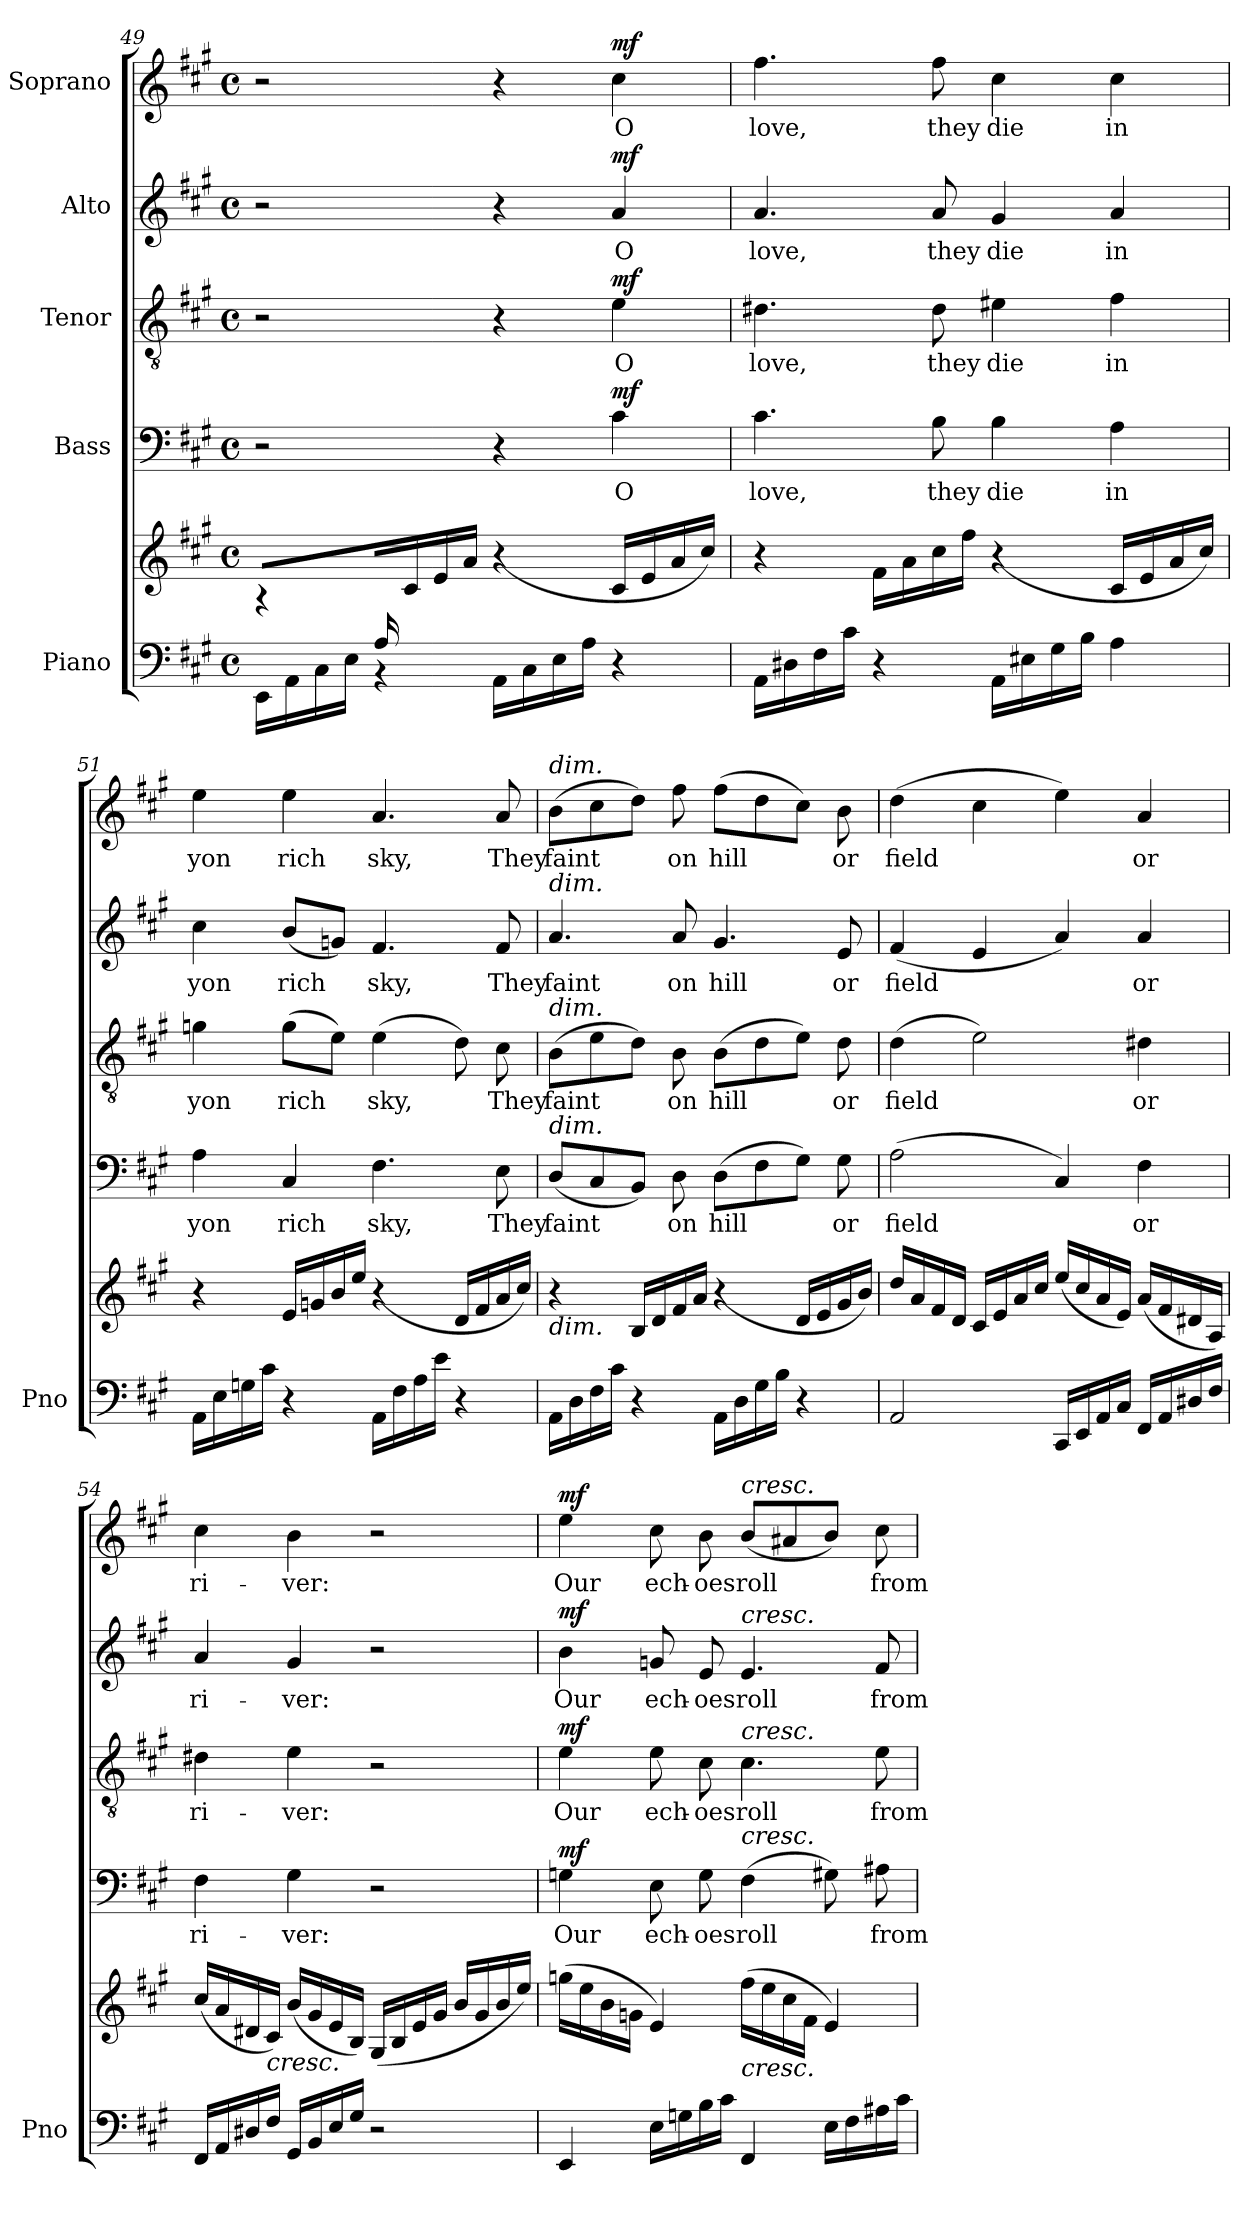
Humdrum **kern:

**kern	**kern	**kern	**text	**dynam	**kern	**text	**dynam	**kern	**text	**dynam	**kern	**text	**dynam
*part5	*part5	*part4	*part4	*part4	*part3	*part3	*part3	*part2	*part2	*part2	*part1	*part1	*part1
*staff6	*staff5	*staff4	*staff4	*staff4	*staff3	*staff3	*staff3	*staff2	*staff2	*staff2	*staff1	*staff1	*staff1
*I"Piano	*	*I"Bass	*	*	*I"Tenor	*	*	*I"Alto	*	*	*I"Soprano	*	*
*I'Pno	*	*	*	*	*	*	*	*	*	*	*	*	*
!!LO:LB:g=z
*clefF4	*clefG2	*clefF4	*	*	*clefGv2	*	*	*clefG2	*	*	*clefG2	*	*
*k[f#c#g#]	*k[f#c#g#]	*k[f#c#g#]	*	*	*k[f#c#g#]	*	*	*k[f#c#g#]	*	*	*k[f#c#g#]	*	*
*M4/4	*M4/4	*M4/4	*	*	*M4/4	*	*	*M4/4	*	*	*M4/4	*	*
*met(c)	*met(c)	*met(c)	*	*	*met(c)	*	*	*met(c)	*	*	*met(c)	*	*
=49	=49	=49	=49	=49	=49	=49	=49	=49	=49	=49	=49	=49	=49
*^	*	*	*	*	*	*	*	*	*	*	*	*	*
4ryy	(>16EE\LL	4r	2r	.	.	2r	.	.	2r	.	.	2r	.	.
.	16AA\	.	.	.	.	.	.	.	.	.	.	.	.	.
.	16C#\	.	.	.	.	.	.	.	.	.	.	.	.	.
.	16E\JJ	.	.	.	.	.	.	.	.	.	.	.	.	.
16A/LL	4r	16ryy	.	.	.	.	.	.	.	.	.	.	.	.
2ryy	.	16c#/	.	.	.	.	.	.	.	.	.	.	.	.
.	.	16e/	.	.	.	.	.	.	.	.	.	.	.	.
.	.	16a/JJ	.	.	.	.	.	.	.	.	.	.	.	.
.	16AA\LL	(>4r	4r	.	.	4r	.	.	4r	.	.	4r	.	.
.	16C#\	.	.	.	.	.	.	.	.	.	.	.	.	.
.	16E\	.	.	.	.	.	.	.	.	.	.	.	.	.
.	16A\JJ	.	.	.	.	.	.	.	.	.	.	.	.	.
!	!	!	!	!LO:LY:b	!LO:DY:a	!	!LO:LY:b	!LO:DY:a	!	!LO:LY:b	!LO:DY:a	!	!LO:LY:b	!LO:DY:a
.	4r	16c#/LL	4c#\	O	mf	4e\	O	mf	4a/	O	mf	4cc#\	O	mf
8.ryy	.	16e/	.	.	.	.	.	.	.	.	.	.	.	.
.	.	16a/	.	.	.	.	.	.	.	.	.	.	.	.
.	.	16cc#/JJ)	.	.	.	.	.	.	.	.	.	.	.	.
*v	*v	*	*	*	*	*	*	*	*	*	*	*	*	*
!!LO:PB:g=z
=50	=50	=50	=50	=50	=50	=50	=50	=50	=50	=50	=50	=50	=50
!	!	!	!LO:LY:b	!	!	!LO:LY:b	!	!	!LO:LY:b	!	!	!LO:LY:b	!
(>16AA\LL	4r	4.c#\	love,	.	4.d#X\	love,	.	4.a/	love,	.	4.ff#\	love,	.
16D#X\	.	.	.	.	.	.	.	.	.	.	.	.	.
16F#\	.	.	.	.	.	.	.	.	.	.	.	.	.
16c#\JJ	.	.	.	.	.	.	.	.	.	.	.	.	.
4r	16f#\LL	.	.	.	.	.	.	.	.	.	.	.	.
.	16a\	.	.	.	.	.	.	.	.	.	.	.	.
!	!	!	!LO:LY:b	!	!	!LO:LY:b	!	!	!LO:LY:b	!	!	!LO:LY:b	!
.	16cc#\	8B\	they	.	8d#\	they	.	8a/	they	.	8ff#\	they	.
.	16ff#\JJ)	.	.	.	.	.	.	.	.	.	.	.	.
!	!	!	!LO:LY:b	!	!	!LO:LY:b	!	!	!LO:LY:b	!	!	!LO:LY:b	!
16AA\LL	(>4r	4B\	die	.	4e#X\	die	.	4g#/	die	.	4cc#\	die	.
16E#X\	.	.	.	.	.	.	.	.	.	.	.	.	.
16G#\	.	.	.	.	.	.	.	.	.	.	.	.	.
16B\JJ	.	.	.	.	.	.	.	.	.	.	.	.	.
!	!	!	!LO:LY:b	!	!	!LO:LY:b	!	!	!LO:LY:b	!	!	!LO:LY:b	!
4A\	16c#/LL	4A\	in	.	4f#\	in	.	4a/	in	.	4cc#\	in	.
.	16e/	.	.	.	.	.	.	.	.	.	.	.	.
.	16a/	.	.	.	.	.	.	.	.	.	.	.	.
.	16cc#/JJ)	.	.	.	.	.	.	.	.	.	.	.	.
=51	=51	=51	=51	=51	=51	=51	=51	=51	=51	=51	=51	=51	=51
!	!	!	!LO:LY:b	!	!	!LO:LY:b	!	!	!LO:LY:b	!	!	!LO:LY:b	!
(>16AA\LL	4r	4A\	yon	.	4gn\	yon	.	4cc#\	yon	.	4ee\	yon	.
16E\	.	.	.	.	.	.	.	.	.	.	.	.	.
16Gn\	.	.	.	.	.	.	.	.	.	.	.	.	.
16c#\JJ	.	.	.	.	.	.	.	.	.	.	.	.	.
!	!	!	!LO:LY:b	!	!	!LO:LY:b	!	!	!LO:LY:b	!	!	!LO:LY:b	!
4r	16e/LL	4C#/	rich	.	(8g\L	rich	.	(8b/L	rich	.	4ee\	rich	.
.	16gn/	.	.	.	.	.	.	.	.	.	.	.	.
.	16b/	.	.	.	8e\J)	.	.	8gn/J)	.	.	.	.	.
.	16ee/JJ)	.	.	.	.	.	.	.	.	.	.	.	.
!	!	!	!LO:LY:b	!	!	!LO:LY:b	!	!	!LO:LY:b	!	!	!LO:LY:b	!
16AA\LL	(>4r	4.F#\	sky,	.	(4e\	sky,	.	4.f#/	sky,	.	4.a/	sky,	.
16F#\	.	.	.	.	.	.	.	.	.	.	.	.	.
16A\	.	.	.	.	.	.	.	.	.	.	.	.	.
16e\JJ	.	.	.	.	.	.	.	.	.	.	.	.	.
4r	16d/LL	.	.	.	8d\)	.	.	.	.	.	.	.	.
.	16f#/	.	.	.	.	.	.	.	.	.	.	.	.
!	!	!	!LO:LY:b	!	!	!LO:LY:b	!	!	!LO:LY:b	!	!	!LO:LY:b	!
.	16a/	8E\	They	.	8c#\	They	.	8f#/	They	.	8a/	They	.
.	16cc#/JJ)	.	.	.	.	.	.	.	.	.	.	.	.
!!LO:LB:g=z
=52	=52	=52	=52	=52	=52	=52	=52	=52	=52	=52	=52	=52	=52
!	!	!	!	!	!	!	!	!	!	!	!LO:TX:a:i:t=dim.	!	!
!	!	!	!	!	!	!	!	!LO:TX:a:i:t=dim.	!	!	!	!	!
!	!	!	!	!	!LO:TX:a:i:t=dim.	!	!	!	!	!	!	!	!
!	!	!LO:TX:a:i:t=dim.	!	!	!	!	!	!	!	!	!	!	!
!	!LO:TX:b:i:t=dim.	!	!	!	!	!	!	!	!	!	!	!	!
!	!	!	!LO:LY:b	!	!	!LO:LY:b	!	!	!LO:LY:b	!	!	!LO:LY:b	!
(>16AA\LL	4r	(8D/L	faint	.	(8B\L	faint	.	4.a/	faint	.	(8b\L	faint	.
16D\	.	.	.	.	.	.	.	.	.	.	.	.	.
16F#\	.	8C#/	.	.	8e\	.	.	.	.	.	8cc#\	.	.
16c#\JJ	.	.	.	.	.	.	.	.	.	.	.	.	.
4r	16B/LL	8BB/J)	.	.	8d\J)	.	.	.	.	.	8dd\J)	.	.
.	16d/	.	.	.	.	.	.	.	.	.	.	.	.
!	!	!	!LO:LY:b	!	!	!LO:LY:b	!	!	!LO:LY:b	!	!	!LO:LY:b	!
.	16f#/	8D\	on	.	8B\	on	.	8a/	on	.	8ff#\	on	.
.	16a/JJ)	.	.	.	.	.	.	.	.	.	.	.	.
!	!	!	!LO:LY:b	!	!	!LO:LY:b	!	!	!LO:LY:b	!	!	!LO:LY:b	!
16AA\LL	(>4r	(8D\L	hill	.	(8B\L	hill	.	4.g#/	hill	.	(8ff#\L	hill	.
16D\	.	.	.	.	.	.	.	.	.	.	.	.	.
16G#\	.	8F#\	.	.	8d\	.	.	.	.	.	8dd\	.	.
16B\JJ	.	.	.	.	.	.	.	.	.	.	.	.	.
4r	16d/LL	8G#\J)	.	.	8e\J)	.	.	.	.	.	8cc#\J)	.	.
.	16e/	.	.	.	.	.	.	.	.	.	.	.	.
!	!	!	!LO:LY:b	!	!	!LO:LY:b	!	!	!LO:LY:b	!	!	!LO:LY:b	!
.	16g#/	8G#\	or	.	8d\	or	.	8e/	or	.	8b\	or	.
.	16b/JJ)	.	.	.	.	.	.	.	.	.	.	.	.
!!LO:LB:g=z
=53	=53	=53	=53	=53	=53	=53	=53	=53	=53	=53	=53	=53	=53
!	!	!	!LO:LY:b	!	!	!LO:LY:b	!	!	!LO:LY:b	!	!	!LO:LY:b	!
2AA/	16dd/LL	(2A\	field	.	(4d\	field	.	(4f#/	field	.	(4dd\	field	.
.	16a/	.	.	.	.	.	.	.	.	.	.	.	.
.	16f#/	.	.	.	.	.	.	.	.	.	.	.	.
.	16d/JJ	.	.	.	.	.	.	.	.	.	.	.	.
.	16c#/LL	.	.	.	2e\)	.	.	4e/	.	.	4cc#\	.	.
.	16e/	.	.	.	.	.	.	.	.	.	.	.	.
.	16a/	.	.	.	.	.	.	.	.	.	.	.	.
.	16cc#/JJ)	.	.	.	.	.	.	.	.	.	.	.	.
16CC#/LL	(16ee/LL	4C#/)	.	.	.	.	.	4a/)	.	.	4ee\)	.	.
16EE/	16cc#/	.	.	.	.	.	.	.	.	.	.	.	.
16AA/	16a/	.	.	.	.	.	.	.	.	.	.	.	.
16C#/JJ	16e/JJ)	.	.	.	.	.	.	.	.	.	.	.	.
!	!	!	!LO:LY:b	!	!	!LO:LY:b	!	!	!LO:LY:b	!	!	!LO:LY:b	!
16FF#/LL	(16a/LL	4F#\	or	.	4d#X\	or	.	4a/	or	.	4a/	or	.
16AA/	16f#/	.	.	.	.	.	.	.	.	.	.	.	.
16D#X/	16d#X/	.	.	.	.	.	.	.	.	.	.	.	.
16F#/JJ	16A/JJ)	.	.	.	.	.	.	.	.	.	.	.	.
=54	=54	=54	=54	=54	=54	=54	=54	=54	=54	=54	=54	=54	=54
!	!	!	!LO:LY:b	!	!	!LO:LY:b	!	!	!LO:LY:b	!	!	!LO:LY:b	!
16FF#/LL	(16cc#/LL	4F#\	ri-	.	4d#X\	ri-	.	4a/	ri-	.	4cc#\	ri-	.
16AA/	16a/	.	.	.	.	.	.	.	.	.	.	.	.
16D#X/	16d#X/	.	.	.	.	.	.	.	.	.	.	.	.
!	!LO:TX:b:i:t=cresc.	!	!	!	!	!	!	!	!	!	!	!	!
16F#/JJ	16c#/JJ)	.	.	.	.	.	.	.	.	.	.	.	.
!	!	!	!LO:LY:b	!	!	!LO:LY:b	!	!	!LO:LY:b	!	!	!LO:LY:b	!
16GG#/LL	(16b/LL	4G#\	-ver:	.	4e\	-ver:	.	4g#/	-ver:	.	4b\	-ver:	.
16BB/	16g#/	.	.	.	.	.	.	.	.	.	.	.	.
16E/	16e/	.	.	.	.	.	.	.	.	.	.	.	.
16G#/JJ	16B/JJ)	.	.	.	.	.	.	.	.	.	.	.	.
2r	(<16G#/LL	2r	.	.	2r	.	.	2r	.	.	2r	.	.
.	16B/	.	.	.	.	.	.	.	.	.	.	.	.
.	16e/	.	.	.	.	.	.	.	.	.	.	.	.
.	16g#/JJ	.	.	.	.	.	.	.	.	.	.	.	.
.	16b/LL	.	.	.	.	.	.	.	.	.	.	.	.
.	16g#/	.	.	.	.	.	.	.	.	.	.	.	.
.	16b/	.	.	.	.	.	.	.	.	.	.	.	.
.	16ee/JJ)	.	.	.	.	.	.	.	.	.	.	.	.
!!LO:PB:g=z
=55	=55	=55	=55	=55	=55	=55	=55	=55	=55	=55	=55	=55	=55
!	!	!	!LO:LY:b	!LO:DY:a	!	!LO:LY:b	!LO:DY:a	!	!LO:LY:b	!LO:DY:a	!	!LO:LY:b	!LO:DY:a
4EE/	(16ggn\LL	4Gn\	Our	mf	4e\	Our	mf	4b\	Our	mf	4ee\	Our	mf
.	16ee\	.	.	.	.	.	.	.	.	.	.	.	.
.	16b\	.	.	.	.	.	.	.	.	.	.	.	.
.	16gn\JJ	.	.	.	.	.	.	.	.	.	.	.	.
!	!	!	!LO:LY:b	!	!	!LO:LY:b	!	!	!LO:LY:b	!	!	!LO:LY:b	!
16E\LL	4e/)	8E\	ech-	.	8e\	ech-	.	8gn/	ech-	.	8cc#\	ech-	.
16Gn\	.	.	.	.	.	.	.	.	.	.	.	.	.
!	!	!	!LO:LY:b	!	!	!LO:LY:b	!	!	!LO:LY:b	!	!	!LO:LY:b	!
16B\	.	8G\	-oes	.	8c#\	-oes	.	8e/	-oes	.	8b\	-oes	.
16c#\JJ	.	.	.	.	.	.	.	.	.	.	.	.	.
!	!	!	!	!	!	!	!	!	!	!	!LO:TX:a:i:t=cresc.	!	!
!	!	!	!	!	!	!	!	!LO:TX:a:i:t=cresc.	!	!	!	!	!
!	!	!	!	!	!LO:TX:a:i:t=cresc.	!	!	!	!	!	!	!	!
!	!	!LO:TX:a:i:t=cresc.	!	!	!	!	!	!	!	!	!	!	!
!	!LO:TX:b:i:t=cresc.	!	!	!	!	!	!	!	!	!	!	!	!
!	!	!	!LO:LY:b	!	!	!LO:LY:b	!	!	!LO:LY:b	!	!	!LO:LY:b	!
4FF#/	(16ff#\LL	(4F#\	roll	.	4.c#\	roll	.	4.e/	roll	.	(8b/L	roll	.
.	16ee\	.	.	.	.	.	.	.	.	.	.	.	.
.	16cc#\	.	.	.	.	.	.	.	.	.	8a#X/	.	.
.	16f#\JJ	.	.	.	.	.	.	.	.	.	.	.	.
16E\LL	4e/)	8G#X\)	.	.	.	.	.	.	.	.	8b/J)	.	.
16F#\	.	.	.	.	.	.	.	.	.	.	.	.	.
!	!	!	!LO:LY:b	!	!	!LO:LY:b	!	!	!LO:LY:b	!	!	!LO:LY:b	!
16A#X\	.	8A#X\	from	.	8e\	from	.	8f#/	from	.	8cc#\	from	.
16c#\JJ	.	.	.	.	.	.	.	.	.	.	.	.	.
=	=	=	=	=	=	=	=	=	=	=	=	=	=
*-	*-	*-	*-	*-	*-	*-	*-	*-	*-	*-	*-	*-	*-
